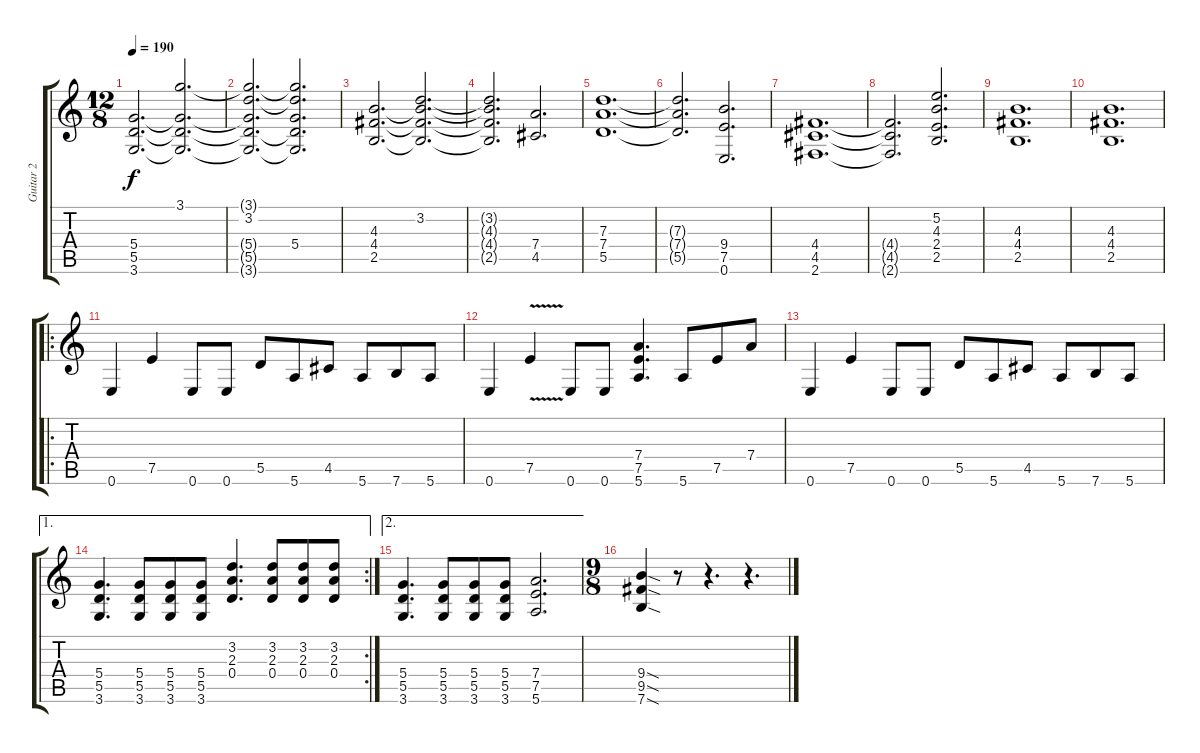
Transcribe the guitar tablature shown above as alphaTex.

\track ("Guitar 2" "Guitar 2") {instrument distortionguitar}
\staff {score tabs}
\tuning (E4 B3 G3 D3 A2 E2) {hide}
\ts (12 8)
\tempo 190
\clef g2
\ks c
(5.4 5.5 3.6).2{d dy f} (3.1 5.4{t} 5.5{t} 3.6{t}).2{d} |
(3.1{t} 3.2 5.4{t} 5.5{t} 3.6{t}).2{d} (3.1{t} 3.2{t} 5.4 5.5{t} 3.6{t}).2{d} |
(4.3 4.4 2.5).2{d} (3.2 4.3{t} 4.4{t} 2.5{t}).2{d} |
(3.2{t} 4.3{t} 4.4{t} 2.5{t}).2{d} (7.4 4.5).2{d} |
(7.3 7.4 5.5).1{d} |
(7.3{t} 7.4{t} 5.5{t}).2{d} (9.4 7.5 0.6).2{d} |
(4.4 4.5 2.6).1{d} |
(4.4{t} 4.5{t} 2.6{t}).2{d} (5.2 4.3 2.4 2.5).2{d} |
(4.3 4.4 2.5).1{d} |
(4.3 4.4 2.5).1{d} |
\ro
0.6.4 7.5.4 0.6.8 0.6.8 5.5.8 5.6.8 4.5.8 5.6.8 7.6.8 5.6.8 |
0.6.4 7.5{v}.4 0.6.8 0.6.8 (7.4 7.5 5.6).4{d} 5.6.8 7.5.8 7.4.8 |
0.6.4 7.5.4 0.6.8 0.6.8 5.5.8 5.6.8 4.5.8 5.6.8 7.6.8 5.6.8 |
\ae 1
\rc 2
(5.4 5.5 3.6).4{d} (5.4 5.5 3.6).8 (5.4 5.5 3.6).8 (5.4 5.5 3.6).8 (3.2 2.3 0.4).4{d} (3.2 2.3 0.4).8 (3.2 2.3 0.4).8 (3.2 2.3 0.4).8 |
\ae 2
(5.4 5.5 3.6).4{d} (5.4 5.5 3.6).8 (5.4 5.5 3.6).8 (5.4 5.5 3.6).8 (7.4 7.5 5.6).2{d} |
\ts (9 8)
(9.4{sod} 9.5{sod} 7.6{sod}).4 r.8 r.4{d} r.4{d}
